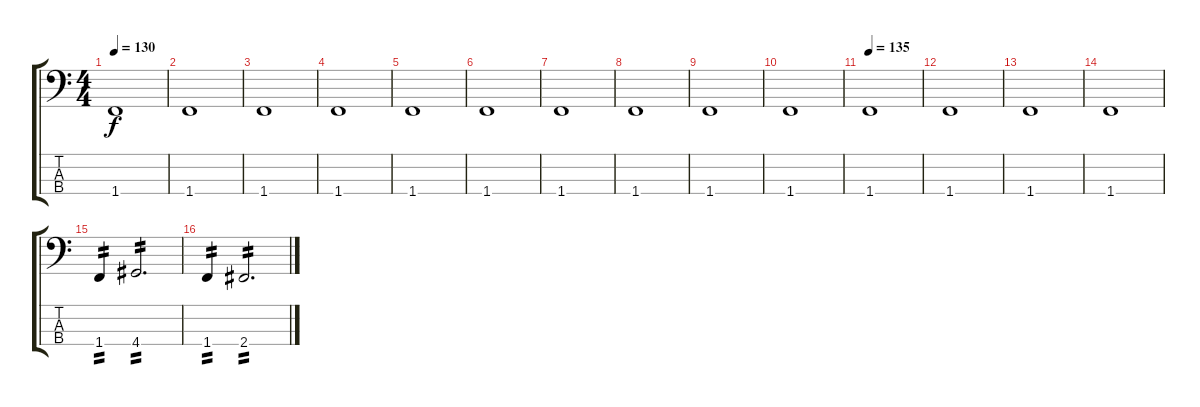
\track "" {instrument electricbasspick}
\staff {score tabs}
\tuning (G2 D2 A1 E1) {hide}
\ts (4 4)
\tempo 130
\clef f4
\ks c
1.4.1{dy f} |
1.4.1 |
1.4.1 |
1.4.1 |
1.4.1 |
1.4.1 |
1.4.1 |
1.4.1 |
1.4.1 |
1.4.1 |
\tempo 135
1.4.1 |
1.4.1 |
1.4.1 |
1.4.1 |
1.4.4{tp 2} 4.4.2{d tp 2} |
1.4.4{tp 2} 2.4.2{d tp 2}
